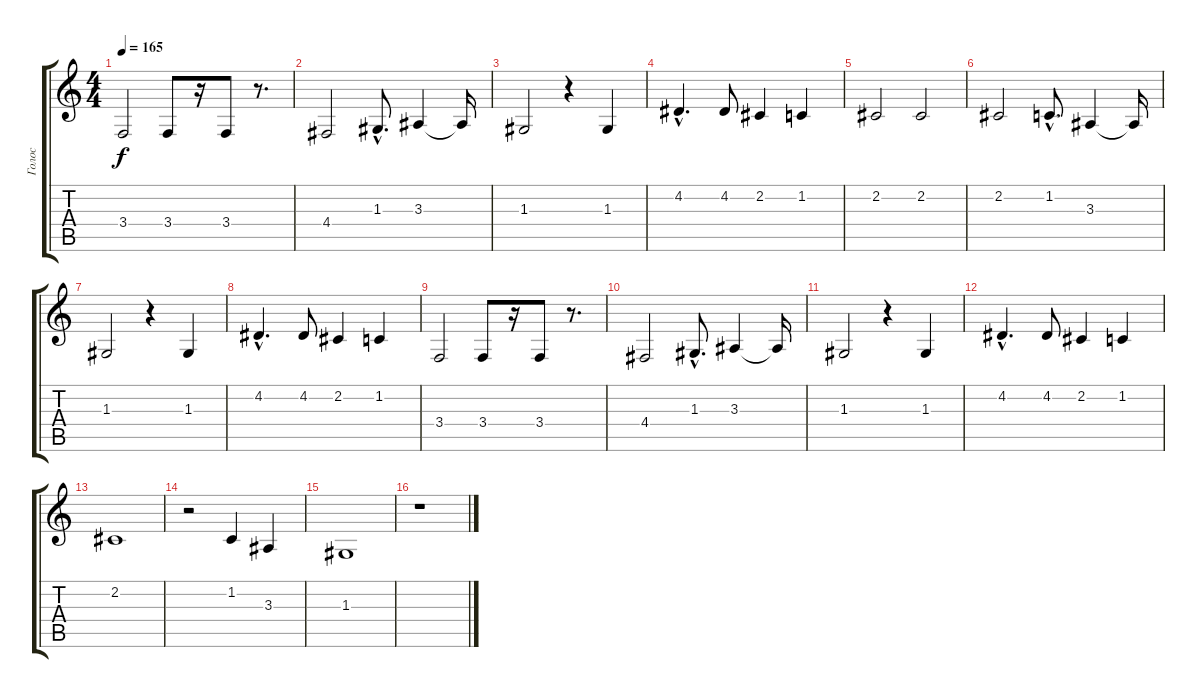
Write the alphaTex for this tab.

\track ("Голос" "Голос") {instrument clarinet}
\staff {score tabs}
\tuning (E4 B3 G3 D3 A2 E2) {hide}
\ts (4 4)
\tempo 165
\clef g2
\ks c
3.4.2{dy f} 3.4.8 r.16 3.4.8 r.8{d} |
4.4.2 1.3{hac}.8{d} 3.3.4 3.3{t}.16 |
1.3.2 r.4 1.3.4 |
4.2{hac}.4{d} 4.2.8 2.2.4 1.2.4 |
2.2.2 2.2.2 |
2.2.2 1.2{hac}.8{d} 3.3.4 3.3{t}.16 |
1.3.2 r.4 1.3.4 |
4.2{hac}.4{d} 4.2.8 2.2.4 1.2.4 |
3.4.2 3.4.8 r.16 3.4.8 r.8{d} |
4.4.2 1.3{hac}.8{d} 3.3.4 3.3{t}.16 |
1.3.2 r.4 1.3.4 |
4.2{hac}.4{d} 4.2.8 2.2.4 1.2.4 |
2.2.1 |
r.2 1.2.4 3.3.4 |
1.3.1 |
r.1
